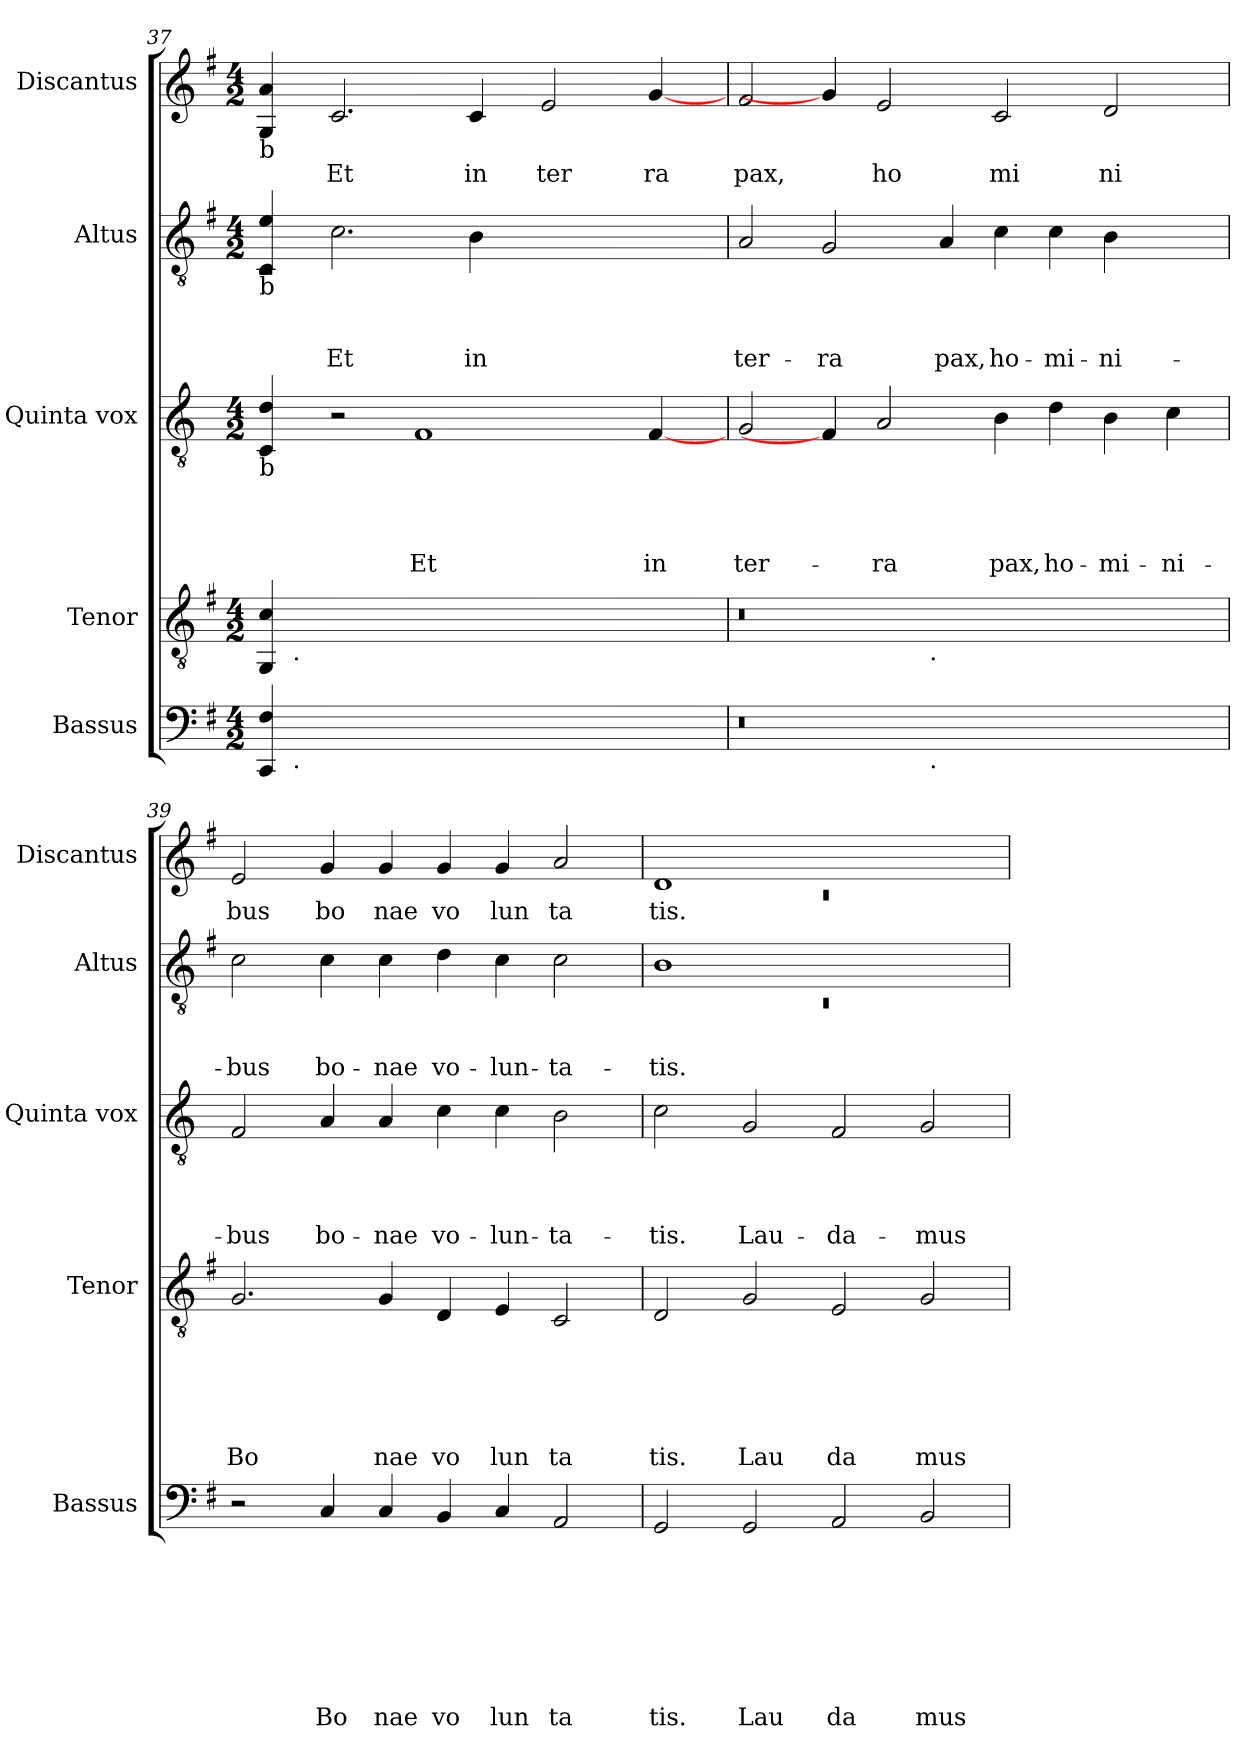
**kern	**text	**text	**text	**text	**text	**text	**text	**text	**kern	**text	**text	**text	**text	**text	**text	**kern	**text	**text	**text	**text	**kern	**text	**text	**text	**kern	**text
*part5	*part5	*part5	*part5	*part5	*part5	*part5	*part5	*part5	*part4	*part4	*part4	*part4	*part4	*part4	*part4	*part3	*part3	*part3	*part3	*part3	*part2	*part2	*part2	*part2	*part1	*part1
*staff5	*staff5	*staff5	*staff5	*staff5	*staff5	*staff5	*staff5	*staff5	*staff4	*staff4	*staff4	*staff4	*staff4	*staff4	*staff4	*staff3	*staff3	*staff3	*staff3	*staff3	*staff2	*staff2	*staff2	*staff2	*staff1	*staff1
*I"Bassus	*	*	*	*	*	*	*	*	*I"Tenor	*	*	*	*	*	*	*I"Quinta vox	*	*	*	*	*I"Altus	*	*	*	*I"Discantus	*
*I'Bassus	*	*	*	*	*	*	*	*	*I'Tenor	*	*	*	*	*	*	*I'Quinta vox	*	*	*	*	*I'Altus	*	*	*	*I'Discantus	*
!!LO:LB:g=z
*clefF4	*	*	*	*	*	*	*	*	*clefGv2	*	*	*	*	*	*	*clefGv2	*	*	*	*	*clefGv2	*	*	*	*clefG2	*
*ITrd-3c-5	*	*	*	*	*	*	*	*	*ITrd-3c-5	*	*	*	*	*	*	*	*	*	*	*	*ITrd-3c-5	*	*	*	*ITrd-3c-5	*
*k[]	*	*	*	*	*	*	*	*	*k[]	*	*	*	*	*	*	*k[]	*	*	*	*	*k[]	*	*	*	*k[]	*
*C:	*	*	*	*	*	*	*	*	*C:	*	*	*	*	*	*	*C:	*	*	*	*	*C:	*	*	*	*C:	*
*M4/2	*	*	*	*	*	*	*	*	*M4/2	*	*	*	*	*	*	*M4/2	*	*	*	*	*M4/2	*	*	*	*M4/2	*
=37	=37	=37	=37	=37	=37	=37	=37	=37	=37	=37	=37	=37	=37	=37	=37	=37	=37	=37	=37	=37	=37	=37	=37	=37	=37	=37
*	*	*	*	*	*	*	*	*	*	*	*	*	*	*	*	*	*	*	*	*	*^	*	*	*	*	*
!	!	!	!	!	!	!	!	!	!	!	!	!	!	!	!	!	!	!	!	!	!	!	!	!	!	!LO:TX:b:t=b	!
!	!	!	!	!	!	!	!	!	!	!	!	!	!	!	!	!	!	!	!	!	!LO:TX:b:t=b	!	!	!	!	!	!
!	!	!	!	!	!	!	!	!	!	!	!	!	!	!	!	!LO:TX:b:t=b	!	!	!	!	!	!	!	!	!	!	!
!	!	!	!	!	!	!	!	!	!LO:TX:b:t=b	!	!	!	!	!	!	!	!	!	!	!	!	!	!	!	!	!	!
!LO:TX:b:t=b	!	!	!	!	!	!	!	!	!	!	!	!	!	!	!	!	!	!	!	!	!	!	!	!	!	!	!
!	!	!	!	!	!	!	!	!	!	!	!	!	!	!	!	!	!	!	!	!	!	!LO:N:vis=1	!	!	!	!	!
*^	*	*	*	*	*	*	*	*	*^	*	*	*	*	*	*	*	*	*	*	*	*	*	*	*	*	*	*
4FF/ 4B/	16..ryy	.	.	.	.	.	.	.	.	4C/ 4f/	16..ryy	.	.	.	.	.	.	4C/ 4d/	.	.	.	.	4F/ 4a/	4rC	.	.	.	4c/ 4dd/	.
!	!	!	!	!	!	!	!	!	!	!	!LO:TX:b:t=.	!	!	!	!	!	!	!	!	!	!	!	!	!	!	!	!	!	!
!	!LO:TX:b:t=.	!	!	!	!	!	!	!	!	!	!	!	!	!	!	!	!	!	!	!	!	!	!	!	!	!	!	!	!
.	1ryy	.	.	.	.	.	.	.	.	.	1ryy	.	.	.	.	.	.	.	.	.	.	.	.	.	.	.	.	.	.
!	!	!	!	!	!	!	!	!	!	!	!	!	!	!	!	!	!	!	!	!	!	!	!	!	!	!	!LO:LY:b	!	!LO:LY:b
1..ryy	.	.	.	.	.	.	.	.	.	1..ryy	.	.	.	.	.	.	.	2r	.	.	.	.	2.f\	2.ryy	.	.	Et	2.f/	Et
!	!	!	!	!	!	!	!	!	!	!	!	!	!	!	!	!	!	!	!	!	!	!LO:LY:b	!	!	!	!	!	!	!
.	.	.	.	.	.	.	.	.	.	.	.	.	.	.	.	.	.	1F	.	.	.	Et	.	.	.	.	.	.	.
!	!	!	!	!	!	!	!	!	!	!	!	!	!	!	!	!	!	!	!	!	!	!	!	!	!	!	!LO:LY:b	!	!LO:LY:b
.	.	.	.	.	.	.	.	.	.	.	.	.	.	.	.	.	.	.	.	.	.	.	4e\	1ryy	.	.	in	4f/	in
.	2ryy	.	.	.	.	.	.	.	.	.	2ryy	.	.	.	.	.	.	.	.	.	.	.	.	.	.	.	.	.	.
!	!	!	!	!	!	!	!	!	!	!	!	!	!	!	!	!	!	!	!	!	!	!	!	!	!	!	!	!	!LO:LY:b
.	.	.	.	.	.	.	.	.	.	.	.	.	.	.	.	.	.	.	.	.	.	.	2.ryy	.	.	.	.	2a/	ter
.	4ryy	.	.	.	.	.	.	.	.	.	4ryy	.	.	.	.	.	.	.	.	.	.	.	.	.	.	.	.	.	.
!	!	!	!	!	!	!	!	!	!	!	!	!	!	!	!	!	!	!	!	!	!	!LO:LY:b	!	!	!	!	!	!	!LO:LY:b
.	.	.	.	.	.	.	.	.	.	.	.	.	.	.	.	.	.	[4F/	.	.	.	in	.	.	.	.	.	[4cc/	ra
.	8ryy	.	.	.	.	.	.	.	.	.	8ryy	.	.	.	.	.	.	.	.	.	.	.	.	.	.	.	.	.	.
.	64ryy	.	.	.	.	.	.	.	.	.	64ryy	.	.	.	.	.	.	.	.	.	.	.	.	.	.	.	.	.	.
=38	=38	=38	=38	=38	=38	=38	=38	=38	=38	=38	=38	=38	=38	=38	=38	=38	=38	=38	=38	=38	=38	=38	=38	=38	=38	=38	=38	=38	=38
!	!	!	!	!	!	!	!	!	!	!	!	!	!	!	!	!	!	!	!	!	!	!LO:LY:b	!	!	!	!	!LO:LY:b	!	!LO:LY:b
*	*	*	*	*	*	*	*	*	*	*	*	*	*	*	*	*	*	*	*	*	*	*	*v	*v	*	*	*	*	*
0r	2ryy	.	.	.	.	.	.	.	.	0r	2ryy	.	.	.	.	.	.	2G/	.	.	.	ter-	2d/	.	.	ter-	2b/	pax,
!	!	!	!	!	!	!	!	!	!	!	!	!	!	!	!	!	!	!	!	!	!	!	!	!	!	!LO:LY:b	!	!
.	4ryy	.	.	.	.	.	.	.	.	.	4ryy	.	.	.	.	.	.	4F/]	.	.	.	.	2c/	.	.	-ra	4cc/]	.
!	!	!	!	!	!	!	!	!	!	!	!	!	!	!	!	!	!	!	!	!	!	!LO:LY:b	!	!	!	!	!	!LO:LY:b
.	8...ryy	.	.	.	.	.	.	.	.	.	8...ryy	.	.	.	.	.	.	2A/	.	.	.	-ra	.	.	.	.	2a/	ho
!	!	!	!	!	!	!	!	!	!	!	!LO:TX:b:t=.	!	!	!	!	!	!	!	!	!	!	!	!	!	!	!	!	!
!	!LO:TX:b:t=.	!	!	!	!	!	!	!	!	!	!	!	!	!	!	!	!	!	!	!	!	!	!	!	!	!	!	!
.	1ryy	.	.	.	.	.	.	.	.	.	1ryy	.	.	.	.	.	.	.	.	.	.	.	.	.	.	.	.	.
!	!	!	!	!	!	!	!	!	!	!	!	!	!	!	!	!	!	!	!	!	!	!	!	!	!	!LO:LY:b	!	!
.	.	.	.	.	.	.	.	.	.	.	.	.	.	.	.	.	.	.	.	.	.	.	4d/	.	.	pax,	.	.
!	!	!	!	!	!	!	!	!	!	!	!	!	!	!	!	!	!	!	!	!	!	!LO:LY:b	!	!	!	!LO:LY:b	!	!LO:LY:b
.	.	.	.	.	.	.	.	.	.	.	.	.	.	.	.	.	.	4B\	.	.	.	pax,	4f\	.	.	ho-	2f/	mi
!	!	!	!	!	!	!	!	!	!	!	!	!	!	!	!	!	!	!	!	!	!	!LO:LY:b	!	!	!	!LO:LY:b	!	!
.	.	.	.	.	.	.	.	.	.	.	.	.	.	.	.	.	.	4d\	.	.	.	ho-	4f\	.	.	-mi-	.	.
!	!	!	!	!	!	!	!	!	!	!	!	!	!	!	!	!	!	!	!	!	!	!LO:LY:b	!	!	!	!LO:LY:b	!	!LO:LY:b
.	.	.	.	.	.	.	.	.	.	.	.	.	.	.	.	.	.	4B\	.	.	.	-mi-	4e\	.	.	-ni-	2g/	ni
.	4ryy	.	.	.	.	.	.	.	.	.	4ryy	.	.	.	.	.	.	.	.	.	.	.	.	.	.	.	.	.
!	!	!	!	!	!	!	!	!	!	!	!	!	!	!	!	!	!	!	!	!	!	!LO:LY:b	!	!	!	!	!	!
4ryy	.	.	.	.	.	.	.	.	.	4ryy	.	.	.	.	.	.	.	4c\	.	.	.	-ni-	4ryy	.	.	.	.	.
.	64ryy	.	.	.	.	.	.	.	.	.	64ryy	.	.	.	.	.	.	.	.	.	.	.	.	.	.	.	.	.
=39	=39	=39	=39	=39	=39	=39	=39	=39	=39	=39	=39	=39	=39	=39	=39	=39	=39	=39	=39	=39	=39	=39	=39	=39	=39	=39	=39	=39
!	!	!	!	!	!	!	!	!	!	!	!	!	!	!	!	!	!LO:LY:b	!	!	!	!	!LO:LY:b	!	!	!	!LO:LY:b	!	!LO:LY:b
*v	*v	*	*	*	*	*	*	*	*	*	*	*	*	*	*	*	*	*	*	*	*	*	*	*	*	*	*	*
*	*	*	*	*	*	*	*	*	*v	*v	*	*	*	*	*	*	*	*	*	*	*	*	*	*	*	*	*
2r	.	.	.	.	.	.	.	.	2.c/	.	.	.	.	.	Bo	2F/	.	.	.	-bus	2f\	.	.	-bus	2a/	bus
!	!	!	!	!	!	!	!	!LO:LY:b	!	!	!	!	!	!	!	!	!	!	!	!LO:LY:b	!	!	!	!LO:LY:b	!	!LO:LY:b
4F/	.	.	.	.	.	.	.	-Bo	.	.	.	.	.	.	.	4A/	.	.	.	bo-	4f\	.	.	bo-	4cc/	bo
!	!	!	!	!	!	!	!	!LO:LY:b	!	!	!	!	!	!	!LO:LY:b	!	!	!	!	!LO:LY:b	!	!	!	!LO:LY:b	!	!LO:LY:b
4F/	.	.	.	.	.	.	.	nae	4c/	.	.	.	.	.	nae	4A/	.	.	.	-nae	4f\	.	.	-nae	4cc/	nae
!	!	!	!	!	!	!	!	!LO:LY:b	!	!	!	!	!	!	!LO:LY:b	!	!	!	!	!LO:LY:b	!	!	!	!LO:LY:b	!	!LO:LY:b
4E/	.	.	.	.	.	.	.	vo	4G/	.	.	.	.	.	vo	4c\	.	.	.	vo-	4g\	.	.	vo-	4cc/	vo
!	!	!	!	!	!	!	!	!LO:LY:b	!	!	!	!	!	!	!LO:LY:b	!	!	!	!	!LO:LY:b	!	!	!	!LO:LY:b	!	!LO:LY:b
4F/	.	.	.	.	.	.	.	lun	4A/	.	.	.	.	.	lun	4c\	.	.	.	-lun-	4f\	.	.	-lun-	4cc/	lun
!	!	!	!	!	!	!	!	!LO:LY:b	!	!	!	!	!	!	!LO:LY:b	!	!	!	!	!LO:LY:b	!	!	!	!LO:LY:b	!	!LO:LY:b
2D/	.	.	.	.	.	.	.	ta	2F/	.	.	.	.	.	ta	2B\	.	.	.	-ta-	2f\	.	.	-ta-	2dd/	ta
=40	=40	=40	=40	=40	=40	=40	=40	=40	=40	=40	=40	=40	=40	=40	=40	=40	=40	=40	=40	=40	=40	=40	=40	=40	=40	=40
*	*	*	*	*	*	*	*	*	*	*	*	*	*	*	*	*	*	*	*	*	*^	*	*	*	*^	*
!	!	!	!	!	!	!	!	!LO:LY:b	!	!	!	!	!	!	!LO:LY:b	!	!	!	!	!LO:LY:b	!	!LO:N:vis=1	!	!	!LO:LY:b	!	!LO:N:vis=1	!LO:LY:b
2C/	.	.	.	.	.	.	.	tis.	2G/	.	.	.	.	.	tis.	2c\	.	.	.	-tis.	1e	0rC	.	.	-tis.	1g	0rc	tis.
!	!	!	!	!	!	!	!	!LO:LY:b	!	!	!	!	!	!	!LO:LY:b	!	!	!	!	!LO:LY:b	!	!	!	!	!	!	!	!
2C/	.	.	.	.	.	.	.	Lau	2c/	.	.	.	.	.	Lau	2G/	.	.	.	Lau-	.	.	.	.	.	.	.	.
!	!	!	!	!	!	!	!	!LO:LY:b	!	!	!	!	!	!	!LO:LY:b	!	!	!	!	!LO:LY:b	!	!	!	!	!	!	!	!
2D/	.	.	.	.	.	.	.	da	2A/	.	.	.	.	.	da	2F/	.	.	.	-da-	1ryy	.	.	.	.	1ryy	.	.
!	!	!	!	!	!	!	!	!LO:LY:b	!	!	!	!	!	!	!LO:LY:b	!	!	!	!	!LO:LY:b	!	!	!	!	!	!	!	!
2E/	.	.	.	.	.	.	.	mus	2c/	.	.	.	.	.	mus	2G/	.	.	.	-mus	.	.	.	.	.	.	.	.
*	*	*	*	*	*	*	*	*	*	*	*	*	*	*	*	*	*	*	*	*	*v	*v	*	*	*	*	*	*
*	*	*	*	*	*	*	*	*	*	*	*	*	*	*	*	*	*	*	*	*	*	*	*	*	*v	*v	*
=	=	=	=	=	=	=	=	=	=	=	=	=	=	=	=	=	=	=	=	=	=	=	=	=	=	=
*-	*-	*-	*-	*-	*-	*-	*-	*-	*-	*-	*-	*-	*-	*-	*-	*-	*-	*-	*-	*-	*-	*-	*-	*-	*-	*-
